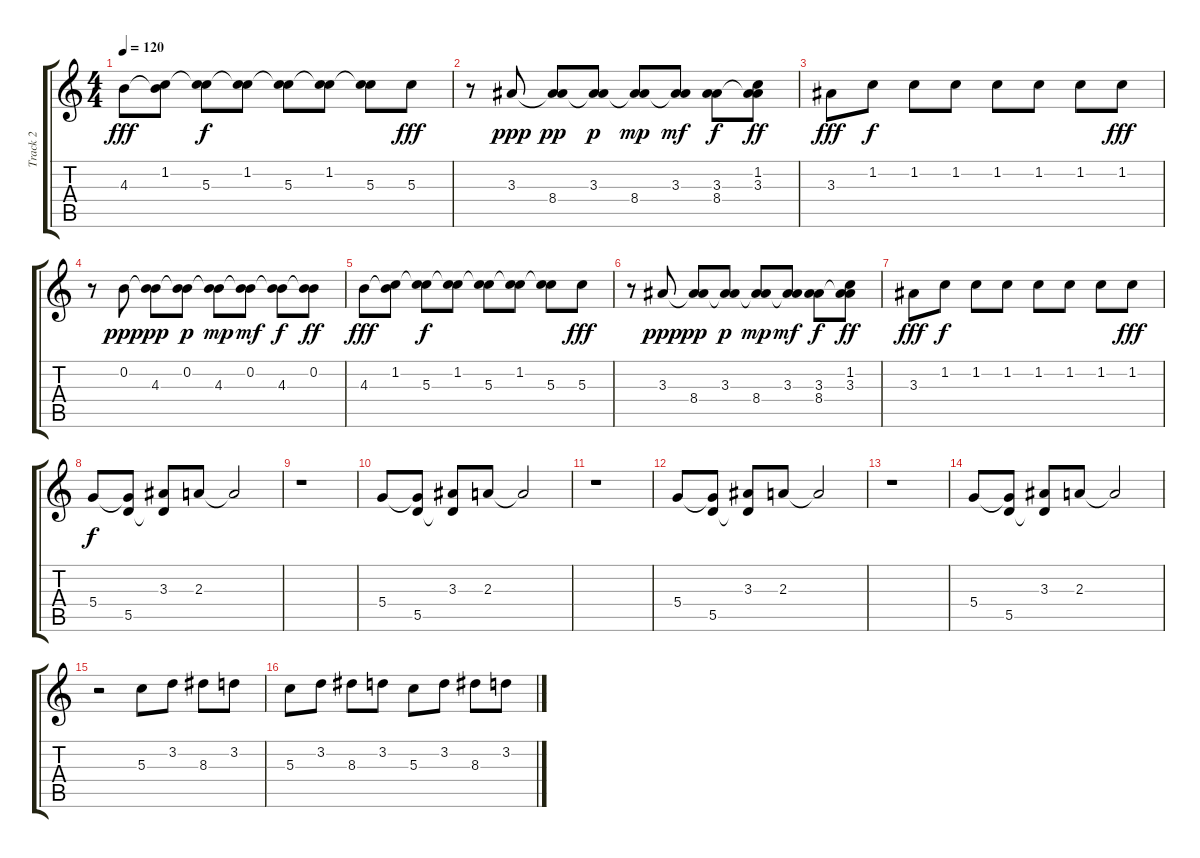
\track ("Track 2" "Track 2") {instrument overdrivenguitar}
\staff {score tabs}
\tuning (E4 B3 G3 D3 A2 E2) {hide}
\ts (4 4)
\tempo 120
\clef g2
\ks c
4.3.8{dy fff} (1.2 4.3{t}).8 (1.2{t} 5.3).8{dy f} (1.2 5.3{t}).8 (1.2{t} 5.3).8 (1.2 5.3{t}).8 (1.2{t} 5.3).8 5.3.8{dy fff} |
r.8 3.3.8{dy ppp} (3.3{t} 8.4).8{dy pp} (3.3 8.4{t}).8{dy p} (3.3{t} 8.4).8{dy mp} (3.3 8.4{t}).8{dy mf} (3.3 8.4).8{dy f} (1.2 3.3 8.4{t}).8{dy ff} |
3.3.8{dy fff} 1.2.8{dy f} 1.2.8 1.2.8 1.2.8 1.2.8 1.2.8 1.2.8{dy fff} |
r.8 0.2.8{dy ppp} (0.2{t} 4.3).8{dy pp} (0.2 4.3{t}).8{dy p} (0.2{t} 4.3).8{dy mp} (0.2 4.3{t}).8{dy mf} (0.2{t} 4.3).8{dy f} (0.2 4.3{t}).8{dy ff} |
4.3.8{dy fff} (1.2 4.3{t}).8 (1.2{t} 5.3).8{dy f} (1.2 5.3{t}).8 (1.2{t} 5.3).8 (1.2 5.3{t}).8 (1.2{t} 5.3).8 5.3.8{dy fff} |
r.8 3.3.8{dy ppp} (3.3{t} 8.4).8{dy pp} (3.3 8.4{t}).8{dy p} (3.3{t} 8.4).8{dy mp} (3.3 8.4{t}).8{dy mf} (3.3 8.4).8{dy f} (1.2 3.3 8.4{t}).8{dy ff} |
3.3.8{dy fff} 1.2.8{dy f} 1.2.8 1.2.8 1.2.8 1.2.8 1.2.8 1.2.8{dy fff} |
5.4.8{dy f} (5.4{t} 5.5).8 (3.3 5.5{t}).8 2.3.8 2.3{t}.2 |
r.1 |
5.4.8 (5.4{t} 5.5).8 (3.3 5.5{t}).8 2.3.8 2.3{t}.2 |
r.1 |
5.4.8 (5.4{t} 5.5).8 (3.3 5.5{t}).8 2.3.8 2.3{t}.2 |
r.1 |
5.4.8 (5.4{t} 5.5).8 (3.3 5.5{t}).8 2.3.8 2.3{t}.2 |
r.2 5.3.8 3.2.8 8.3.8 3.2.8 |
5.3.8 3.2.8 8.3.8 3.2.8 5.3.8 3.2.8 8.3.8 3.2.8
